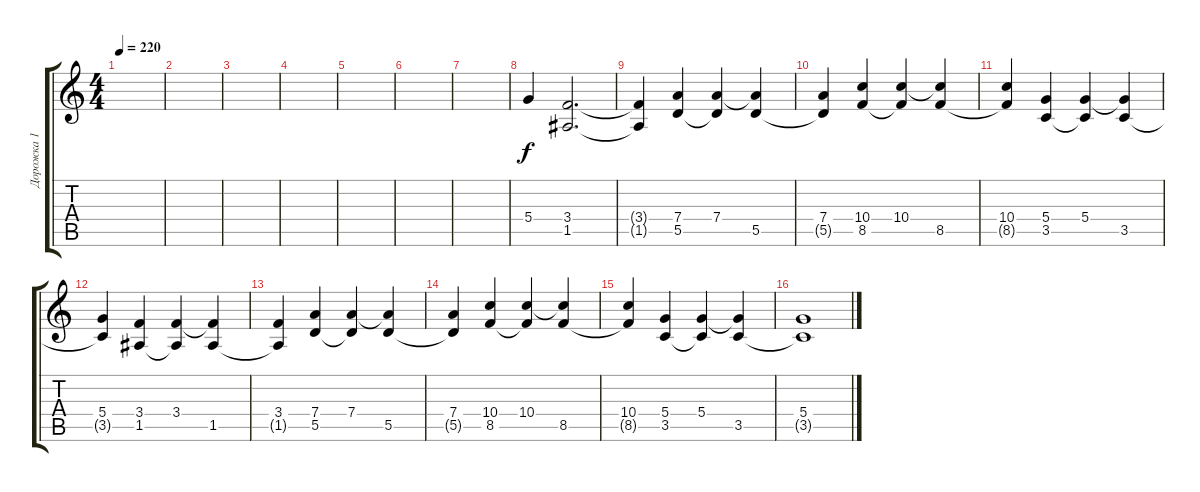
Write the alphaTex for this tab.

\track ("Дорожка 1" "Дорожка 1") {instrument distortionguitar}
\staff {score tabs}
\tuning (E4 B3 G3 D3 A2 E2) {hide}
\ts (4 4)
\tempo 220
\clef g2
\ks c
|
|
|
|
|
|
|
5.4.4 (3.4 1.5).2{d} |
(3.4{t} 1.5{t}).4 (7.4 5.5).4{instrument overdrivenguitar} (7.4 5.5{t}).4 (7.4{t} 5.5).4 |
(7.4 5.5{t}).4 (10.4 8.5).4 (10.4 8.5{t}).4 (10.4{t} 8.5).4 |
(10.4 8.5{t}).4 (5.4 3.5).4 (5.4 3.5{t}).4 (5.4{t} 3.5).4 |
(5.4 3.5{t}).4 (3.4 1.5).4 (3.4 1.5{t}).4 (3.4{t} 1.5).4 |
(3.4 1.5{t}).4 (7.4 5.5).4 (7.4 5.5{t}).4 (7.4{t} 5.5).4 |
(7.4 5.5{t}).4 (10.4 8.5).4 (10.4 8.5{t}).4 (10.4{t} 8.5).4 |
(10.4 8.5{t}).4 (5.4 3.5).4 (5.4 3.5{t}).4 (5.4{t} 3.5).4 |
(5.4 3.5{t}).1
